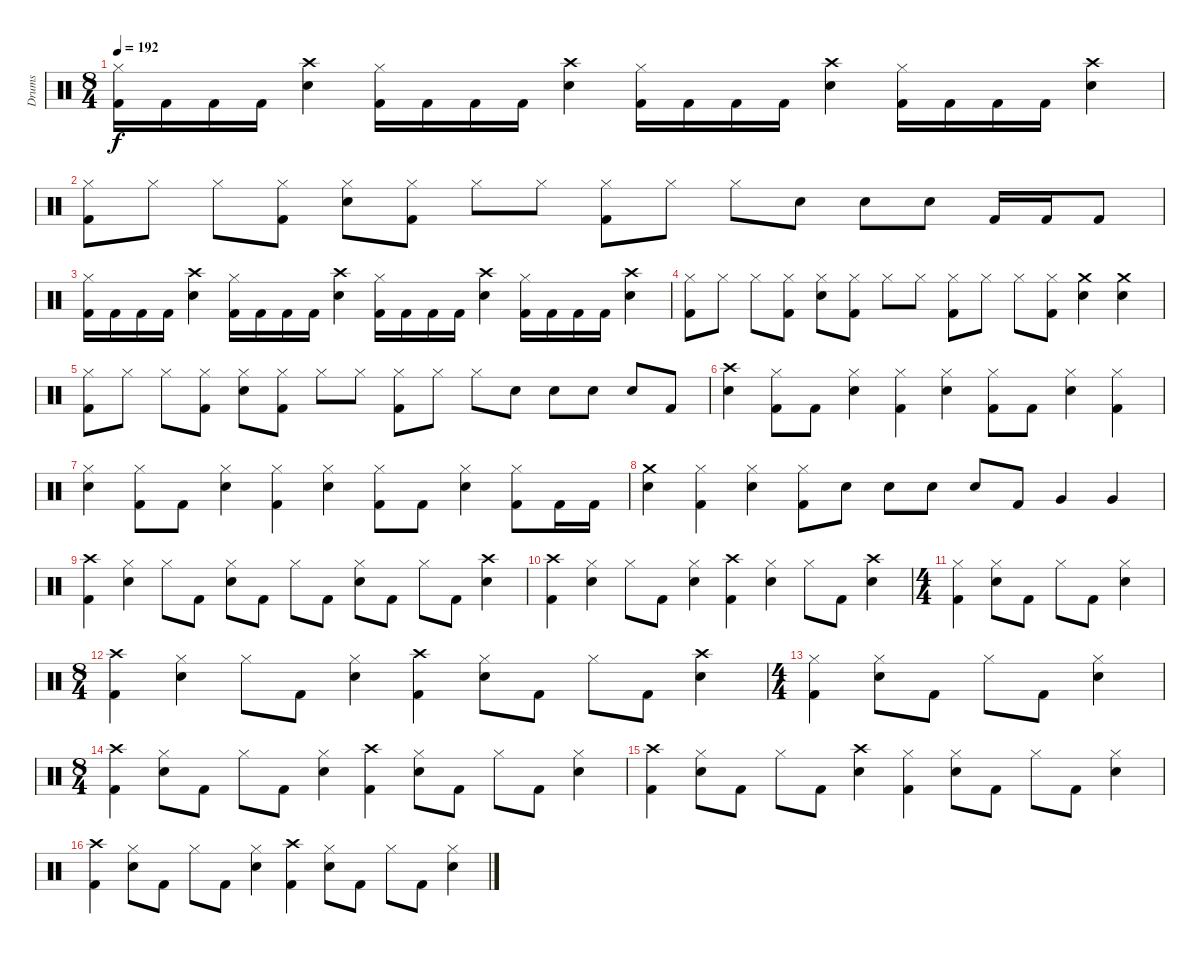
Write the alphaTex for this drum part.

\track ("Drums" "Drums") {instrument percussion}
\staff {score}
\articulation defaults
\ts (8 4)
\tempo 192
\clef neutral
\ks c
("Hi-Hat (closed)" "Kick (hit) 2").16{dy f} "Kick (hit) 2".16 "Kick (hit) 2".16 "Kick (hit) 2".16 ("Crash high (hit)" "Electric Snare (hit)").4 ("Hi-Hat (closed)" "Kick (hit) 2").16 "Kick (hit) 2".16 "Kick (hit) 2".16 "Kick (hit) 2".16 ("Crash high (hit)" "Electric Snare (hit)").4 ("Hi-Hat (closed)" "Kick (hit) 2").16 "Kick (hit) 2".16 "Kick (hit) 2".16 "Kick (hit) 2".16 ("Crash high (hit)" "Electric Snare (hit)").4 ("Hi-Hat (closed)" "Kick (hit) 2").16 "Kick (hit) 2".16 "Kick (hit) 2".16 "Kick (hit) 2".16 ("Crash high (hit)" "Electric Snare (hit)").4 |
("Hi-Hat (closed)" "Kick (hit) 2").8 "Hi-Hat (closed)".8 "Hi-Hat (closed)".8 ("Hi-Hat (closed)" "Kick (hit) 2").8 ("Hi-Hat (closed)" "Electric Snare (hit)").8 ("Hi-Hat (closed)" "Kick (hit) 2").8 "Hi-Hat (closed)".8 "Hi-Hat (closed)".8 ("Hi-Hat (closed)" "Kick (hit) 2").8 "Hi-Hat (closed)".8 "Hi-Hat (closed)".8 "Electric Snare (hit)".8 "Electric Snare (hit)".8 "Electric Snare (hit)".8 "Kick (hit) 2".16 "Kick (hit) 2".16 "Kick (hit) 2".8 |
("Hi-Hat (closed)" "Kick (hit) 2").16 "Kick (hit) 2".16 "Kick (hit) 2".16 "Kick (hit) 2".16 ("Crash high (hit)" "Electric Snare (hit)").4 ("Hi-Hat (closed)" "Kick (hit) 2").16 "Kick (hit) 2".16 "Kick (hit) 2".16 "Kick (hit) 2".16 ("Crash high (hit)" "Electric Snare (hit)").4 ("Hi-Hat (closed)" "Kick (hit) 2").16 "Kick (hit) 2".16 "Kick (hit) 2".16 "Kick (hit) 2".16 ("Crash high (hit)" "Electric Snare (hit)").4 ("Hi-Hat (closed)" "Kick (hit) 2").16 "Kick (hit) 2".16 "Kick (hit) 2".16 "Kick (hit) 2".16 ("Crash high (hit)" "Electric Snare (hit)").4 |
("Hi-Hat (closed)" "Kick (hit) 2").8 "Hi-Hat (closed)".8 "Hi-Hat (closed)".8 ("Hi-Hat (closed)" "Kick (hit) 2").8 ("Hi-Hat (closed)" "Electric Snare (hit)").8 ("Hi-Hat (closed)" "Kick (hit) 2").8 "Hi-Hat (closed)".8 "Hi-Hat (closed)".8 ("Hi-Hat (closed)" "Kick (hit) 2").8 "Hi-Hat (closed)".8 "Hi-Hat (closed)".8 ("Hi-Hat (closed)" "Kick (hit) 2").8 ("Crash medium (hit)" "Electric Snare (hit)").4 ("Crash medium (hit)" "Electric Snare (hit)").4 |
("Hi-Hat (closed)" "Kick (hit) 2").8 "Hi-Hat (closed)".8 "Hi-Hat (closed)".8 ("Hi-Hat (closed)" "Kick (hit) 2").8 ("Hi-Hat (closed)" "Electric Snare (hit)").8 ("Hi-Hat (closed)" "Kick (hit) 2").8 "Hi-Hat (closed)".8 "Hi-Hat (closed)".8 ("Hi-Hat (closed)" "Kick (hit) 2").8 "Hi-Hat (closed)".8 "Hi-Hat (closed)".8 "Electric Snare (hit)".8 "Electric Snare (hit)".8 "Electric Snare (hit)".8 "Electric Snare (hit)".8 "Kick (hit) 2".8 |
("Crash high (hit)" "Electric Snare (hit)").4 ("Hi-Hat (closed)" "Kick (hit) 2").8 "Kick (hit) 2".8 ("Hi-Hat (closed)" "Electric Snare (hit)").4 ("Hi-Hat (closed)" "Kick (hit) 2").4 ("Hi-Hat (closed)" "Electric Snare (hit)").4 ("Hi-Hat (closed)" "Kick (hit) 2").8 "Kick (hit) 2".8 ("Hi-Hat (closed)" "Electric Snare (hit)").4 ("Hi-Hat (closed)" "Kick (hit) 2").4 |
("Hi-Hat (closed)" "Electric Snare (hit)").4 ("Hi-Hat (closed)" "Kick (hit) 2").8 "Kick (hit) 2".8 ("Hi-Hat (closed)" "Electric Snare (hit)").4 ("Hi-Hat (closed)" "Kick (hit) 2").4 ("Hi-Hat (closed)" "Electric Snare (hit)").4 ("Hi-Hat (closed)" "Kick (hit) 2").8 "Kick (hit) 2".8 ("Hi-Hat (closed)" "Electric Snare (hit)").4 ("Hi-Hat (closed)" "Kick (hit) 2").8 "Kick (hit) 2".16 "Kick (hit) 2".16 |
("Crash medium (hit)" "Electric Snare (hit)").4 ("Hi-Hat (closed)" "Kick (hit) 2").4 ("Hi-Hat (closed)" "Electric Snare (hit)").4 ("Hi-Hat (closed)" "Kick (hit) 2").8 "Electric Snare (hit)".8 "Electric Snare (hit)".8 "Electric Snare (hit)".8 "Electric Snare (hit)".8 "Kick (hit) 2".8 "Very Low Tom (hit)".4 "Very Low Tom (hit)".4 |
("Crash high (hit)" "Kick (hit) 2").4 ("Hi-Hat (closed)" "Electric Snare (hit)").4 "Hi-Hat (closed)".8 "Kick (hit) 2".8 ("Hi-Hat (closed)" "Electric Snare (hit)").8 "Kick (hit) 2".8 "Hi-Hat (closed)".8 "Kick (hit) 2".8 ("Hi-Hat (closed)" "Electric Snare (hit)").8 "Kick (hit) 2".8 "Hi-Hat (closed)".8 "Kick (hit) 2".8 ("Crash high (hit)" "Electric Snare (hit)").4 |
("Crash high (hit)" "Kick (hit) 2").4 ("Hi-Hat (closed)" "Electric Snare (hit)").4 "Hi-Hat (closed)".8 "Kick (hit) 2".8 ("Hi-Hat (closed)" "Electric Snare (hit)").4 ("Crash high (hit)" "Kick (hit) 2").4 ("Hi-Hat (closed)" "Electric Snare (hit)").4 "Hi-Hat (closed)".8 "Kick (hit) 2".8 ("Crash high (hit)" "Electric Snare (hit)").4 |
\ts (4 4)
("Hi-Hat (closed)" "Kick (hit) 2").4 ("Hi-Hat (closed)" "Electric Snare (hit)").8 "Kick (hit) 2".8 "Hi-Hat (closed)".8 "Kick (hit) 2".8 ("Hi-Hat (closed)" "Electric Snare (hit)").4 |
\ts (8 4)
("Crash high (hit)" "Kick (hit) 2").4 ("Hi-Hat (closed)" "Electric Snare (hit)").4 "Hi-Hat (closed)".8 "Kick (hit) 2".8 ("Hi-Hat (closed)" "Electric Snare (hit)").4 ("Crash high (hit)" "Kick (hit) 2").4 ("Hi-Hat (closed)" "Electric Snare (hit)").8 "Kick (hit) 2".8 "Hi-Hat (closed)".8 "Kick (hit) 2".8 ("Crash high (hit)" "Electric Snare (hit)").4 |
\ts (4 4)
("Hi-Hat (closed)" "Kick (hit) 2").4 ("Hi-Hat (closed)" "Electric Snare (hit)").8 "Kick (hit) 2".8 "Hi-Hat (closed)".8 "Kick (hit) 2".8 ("Hi-Hat (closed)" "Electric Snare (hit)").4 |
\ts (8 4)
("Crash high (hit)" "Kick (hit) 2").4 ("Hi-Hat (closed)" "Electric Snare (hit)").8 "Kick (hit) 2".8 "Hi-Hat (closed)".8 "Kick (hit) 2".8 ("Hi-Hat (closed)" "Electric Snare (hit)").4 ("Crash high (hit)" "Kick (hit) 2").4 ("Hi-Hat (closed)" "Electric Snare (hit)").8 "Kick (hit) 2".8 "Hi-Hat (closed)".8 "Kick (hit) 2".8 ("Hi-Hat (closed)" "Electric Snare (hit)").4 |
("Crash high (hit)" "Kick (hit) 2").4 ("Hi-Hat (closed)" "Electric Snare (hit)").8 "Kick (hit) 2".8 "Hi-Hat (closed)".8 "Kick (hit) 2".8 ("Crash high (hit)" "Electric Snare (hit)").4 ("Hi-Hat (closed)" "Kick (hit) 2").4 ("Hi-Hat (closed)" "Electric Snare (hit)").8 "Kick (hit) 2".8 "Hi-Hat (closed)".8 "Kick (hit) 2".8 ("Hi-Hat (closed)" "Electric Snare (hit)").4 |
("Crash high (hit)" "Kick (hit) 2").4 ("Hi-Hat (closed)" "Electric Snare (hit)").8 "Kick (hit) 2".8 "Hi-Hat (closed)".8 "Kick (hit) 2".8 ("Hi-Hat (closed)" "Electric Snare (hit)").4 ("Crash high (hit)" "Kick (hit) 2").4 ("Hi-Hat (closed)" "Electric Snare (hit)").8 "Kick (hit) 2".8 "Hi-Hat (closed)".8 "Kick (hit) 2".8 ("Hi-Hat (closed)" "Electric Snare (hit)").4
